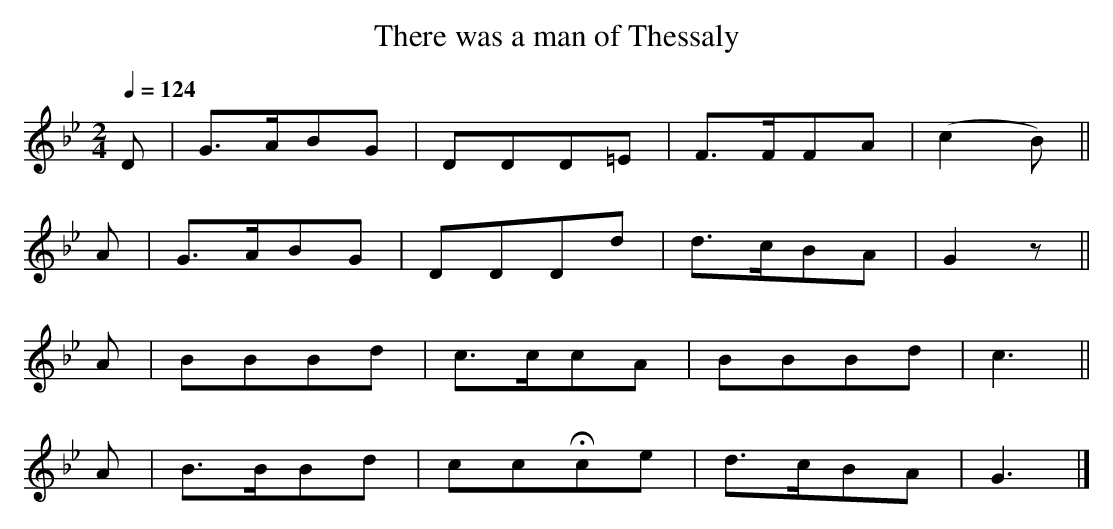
X:1
T:There was a man of Thessaly
M:2/4
L:1/8
Q:1/4=124
K:G Minor
D|G>ABG|DDD=E|F>FFA|(c2B)||
A|G>ABG|DDDd |d>cBA| G2z ||
A|BBBd |c>ccA|BBBd | c3  ||
A|B>BBd|ccHce|d>cBA| G3  |]
